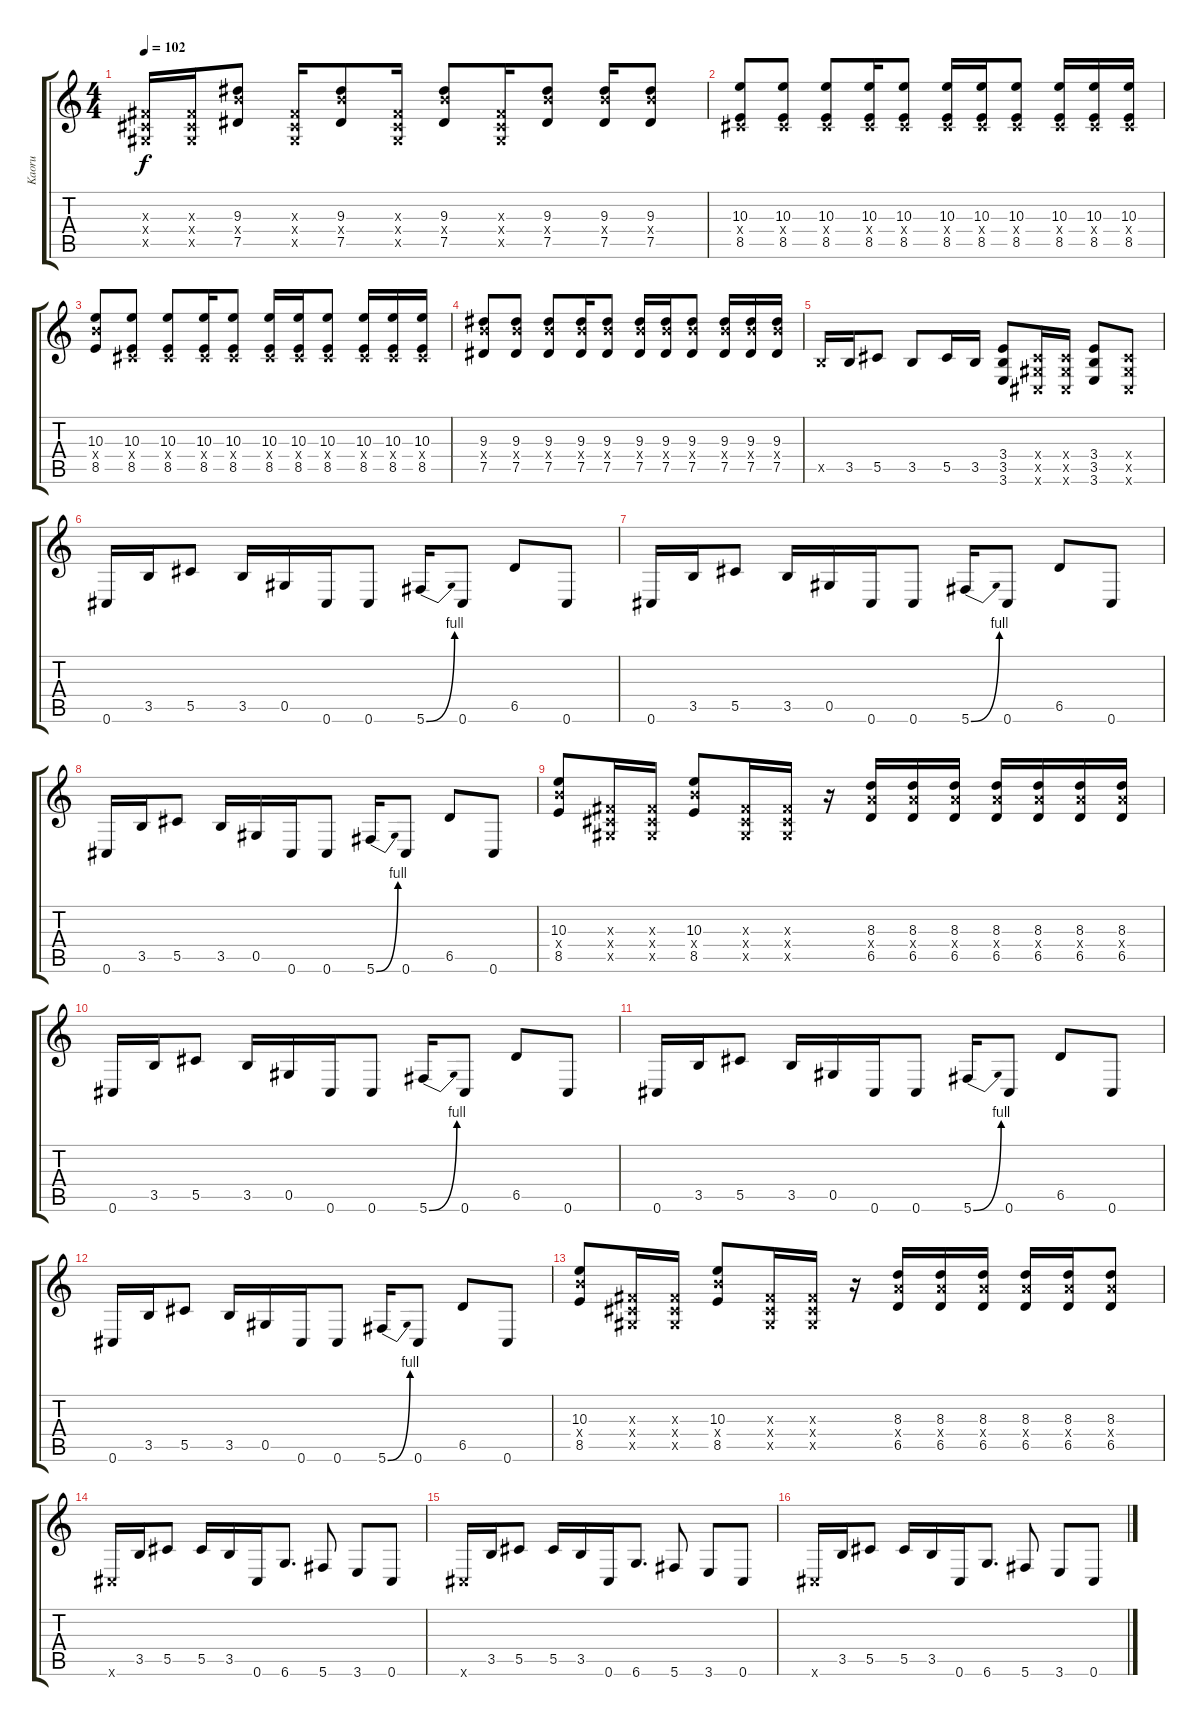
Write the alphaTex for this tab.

\track ("Kaoru" "Kaoru") {instrument overdrivenguitar}
\staff {score tabs}
\tuning (Eb4 Bb3 Gb3 Db3 Ab2 Db2) {hide}
\ts (4 4)
\tempo 102
\clef g2
\ks c
(0.3{x} 0.4{x} 0.5{x}).16{dy f} (0.3{x} 0.4{x} 0.5{x}).16 (9.3 10.4{x} 7.5).8 (0.3{x} 0.4{x} 0.5{x}).16 (9.3 10.4{x} 7.5).8 (0.3{x} 0.4{x} 0.5{x}).16 (9.3 10.4{x} 7.5).8 (0.3{x} 0.4{x} 0.5{x}).16 (9.3 10.4{x} 7.5).8 (9.3 10.4{x} 7.5).16 (9.3 10.4{x} 7.5).8 |
(10.3 0.4{x} 8.5).8 (10.3 0.4{x} 8.5).8 (10.3 0.4{x} 8.5).8 (10.3 0.4{x} 8.5).16 (10.3 0.4{x} 8.5).8 (10.3 0.4{x} 8.5).16 (10.3 0.4{x} 8.5).16 (10.3 0.4{x} 8.5).8 (10.3 0.4{x} 8.5).16 (10.3 0.4{x} 8.5).16 (10.3 0.4{x} 8.5).16 |
(10.3 10.4{x} 8.5).8 (10.3 0.4{x} 8.5).8 (10.3 0.4{x} 8.5).8 (10.3 0.4{x} 8.5).16 (10.3 0.4{x} 8.5).8 (10.3 0.4{x} 8.5).16 (10.3 0.4{x} 8.5).16 (10.3 0.4{x} 8.5).8 (10.3 0.4{x} 8.5).16 (10.3 0.4{x} 8.5).16 (10.3 0.4{x} 8.5).16 |
(9.3 10.4{x} 7.5).8 (9.3 10.4{x} 7.5).8 (9.3 10.4{x} 7.5).8 (9.3 10.4{x} 7.5).16 (9.3 10.4{x} 7.5).8 (9.3 10.4{x} 7.5).16 (9.3 10.4{x} 7.5).16 (9.3 10.4{x} 7.5).8 (9.3 10.4{x} 7.5).16 (9.3 10.4{x} 7.5).16 (9.3 10.4{x} 7.5).16 |
3.5{x}.16 3.5.16 5.5.8 3.5.8 5.5.16 3.5.16 (3.4 3.5 3.6).8 (0.4{x} 0.5{x} 0.6{x}).16 (0.4{x} 0.5{x} 0.6{x}).16 (3.4 3.5 3.6).8 (0.4{x} 0.5{x} 0.6{x}).8 |
0.6.16 3.5.16 5.5.8 3.5.16 0.5.16 0.6.16 0.6.8 5.6{be (bend 0 0 60 4)}.16 0.6.8 6.5.8 0.6.8 |
0.6.16 3.5.16 5.5.8 3.5.16 0.5.16 0.6.16 0.6.8 5.6{be (bend 0 0 60 4)}.16 0.6.8 6.5.8 0.6.8 |
0.6.16 3.5.16 5.5.8 3.5.16 0.5.16 0.6.16 0.6.8 5.6{be (bend 0 0 60 4)}.16 0.6.8 6.5.8 0.6.8 |
(10.3 10.4{x} 8.5).8 (0.3{x} 0.4{x} 0.5{x}).16 (0.3{x} 0.4{x} 0.5{x}).16 (10.3 10.4{x} 8.5).8 (0.3{x} 0.4{x} 0.5{x}).16 (0.3{x} 0.4{x} 0.5{x}).16 r.16 (8.3 8.4{x} 6.5).16 (8.3 8.4{x} 6.5).16 (8.3 8.4{x} 6.5).16 (8.3 8.4{x} 6.5).16 (8.3 8.4{x} 6.5).16 (8.3 8.4{x} 6.5).16 (8.3 8.4{x} 6.5).16 |
0.6.16 3.5.16 5.5.8 3.5.16 0.5.16 0.6.16 0.6.8 5.6{be (bend 0 0 60 4)}.16 0.6.8 6.5.8 0.6.8 |
0.6.16 3.5.16 5.5.8 3.5.16 0.5.16 0.6.16 0.6.8 5.6{be (bend 0 0 60 4)}.16 0.6.8 6.5.8 0.6.8 |
0.6.16 3.5.16 5.5.8 3.5.16 0.5.16 0.6.16 0.6.8 5.6{be (bend 0 0 60 4)}.16 0.6.8 6.5.8 0.6.8 |
(10.3 10.4{x} 8.5).8 (0.3{x} 0.4{x} 0.5{x}).16 (0.3{x} 0.4{x} 0.5{x}).16 (10.3 10.4{x} 8.5).8 (0.3{x} 0.4{x} 0.5{x}).16 (0.3{x} 0.4{x} 0.5{x}).16 r.16 (8.3 8.4{x} 6.5).16 (8.3 8.4{x} 6.5).16 (8.3 8.4{x} 6.5).16 (8.3 8.4{x} 6.5).16 (8.3 8.4{x} 6.5).16 (8.3 8.4{x} 6.5).8 |
0.6{x}.16 3.5.16 5.5.8 5.5.16 3.5.16 0.6.16 6.6.8{d} 5.6.8 3.6.8 0.6.8 |
0.6{x}.16 3.5.16 5.5.8 5.5.16 3.5.16 0.6.16 6.6.8{d} 5.6.8 3.6.8 0.6.8 |
0.6{x}.16 3.5.16 5.5.8 5.5.16 3.5.16 0.6.16 6.6.8{d} 5.6.8 3.6.8 0.6.8
